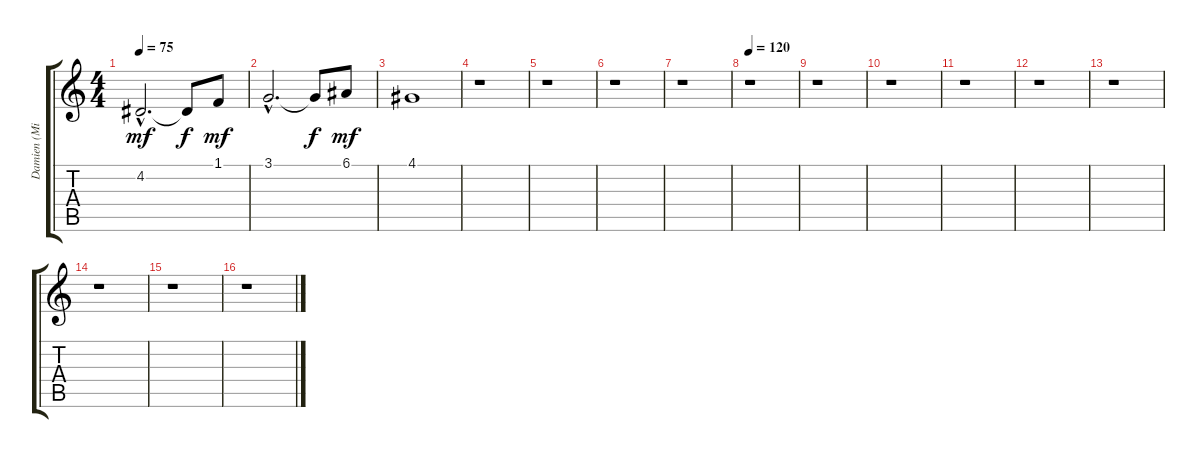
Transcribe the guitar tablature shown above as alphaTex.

\track ("Damien (MidKeyb)" "Damien (Mi") {instrument viola}
\staff {score tabs}
\tuning (E4 B3 G3 D3 A2 D2) {hide}
\ts (4 4)
\tempo 75
\clef g2
\ks c
4.2{hac}.2{d dy mf} 4.2{t}.8{dy f} 1.1.8{dy mf} |
3.1{hac}.2{d} 3.1{t}.8{dy f} 6.1.8{dy mf} |
4.1.1 |
r.1 |
r.1 |
r.1 |
r.1 |
\tempo 120
r.1 |
r.1 |
r.1 |
r.1 |
r.1 |
r.1 |
r.1 |
r.1 |
r.1
